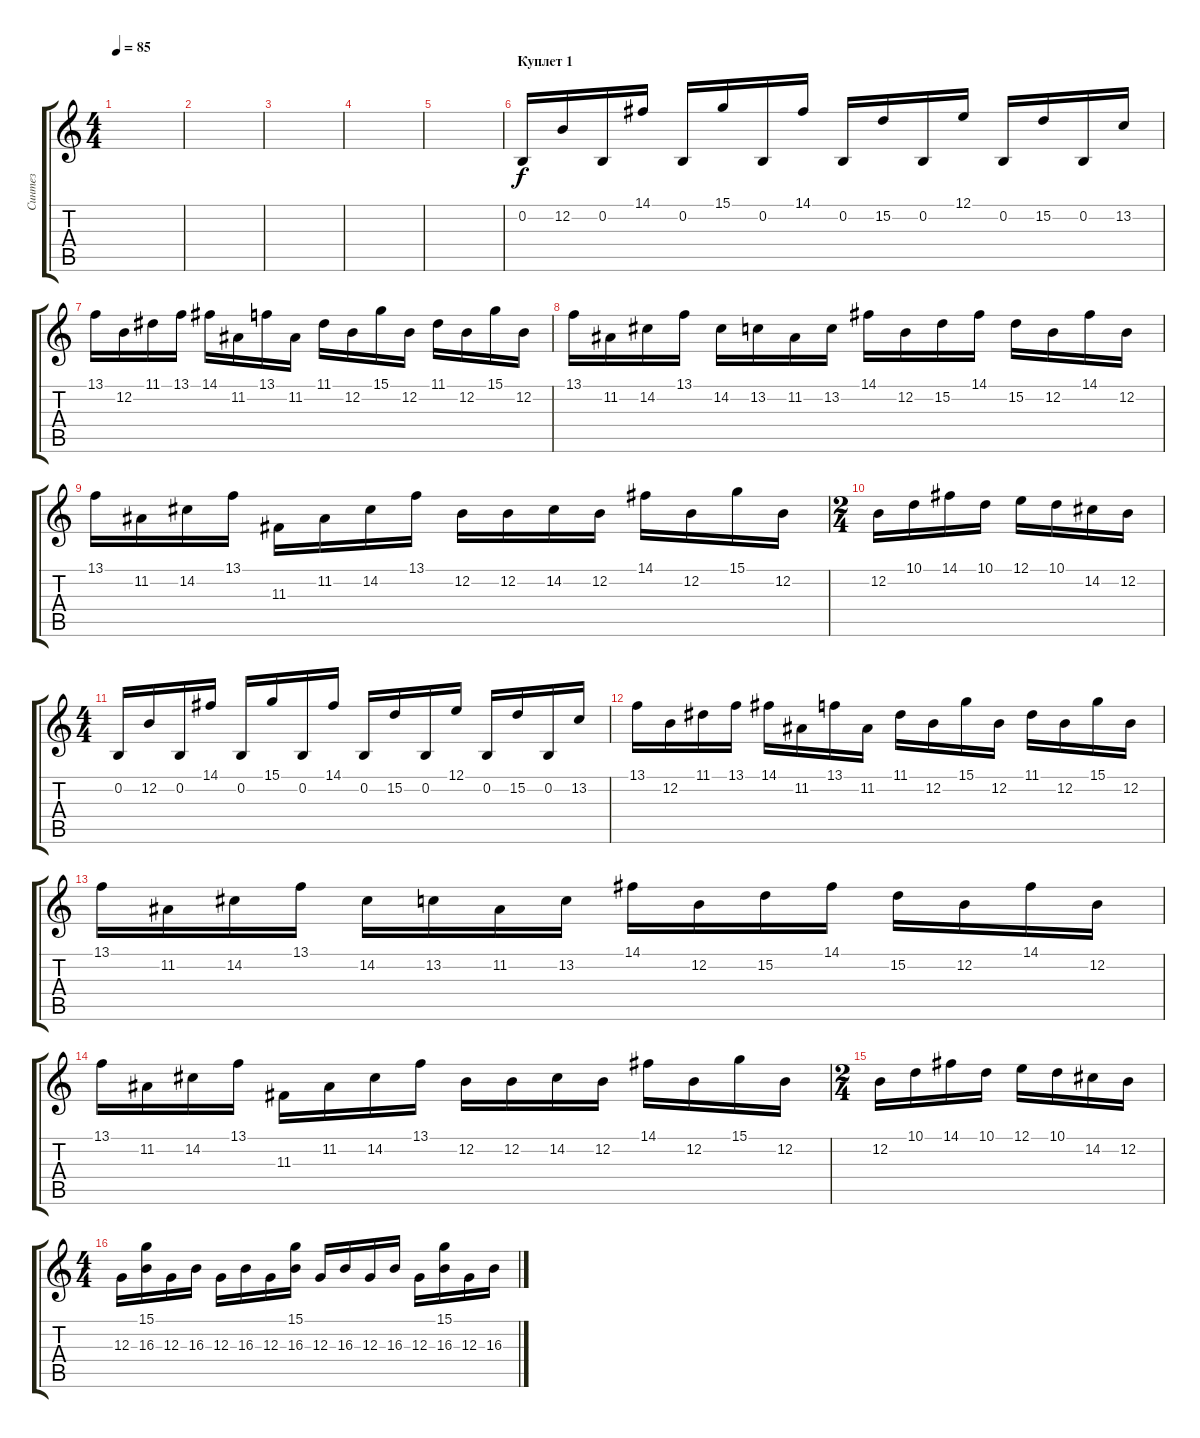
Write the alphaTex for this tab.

\track ("Синтез" "Синтез") {instrument harpsichord}
\staff {score tabs}
\tuning (E4 B3 G3 D3 A2 E2) {hide}
\ts (4 4)
\tempo 85
\clef g2
\ks c
|
|
|
|
|
\section ("" "Куплет 1")
0.2.16{volume 11 instrument harpsichord} 12.2.16 0.2.16 14.1.16 0.2.16 15.1.16 0.2.16 14.1.16 0.2.16 15.2.16 0.2.16 12.1.16 0.2.16 15.2.16 0.2.16 13.2.16 |
13.1.16 12.2.16 11.1.16 13.1.16 14.1.16 11.2.16 13.1.16 11.2.16 11.1.16 12.2.16 15.1.16 12.2.16 11.1.16 12.2.16 15.1.16 12.2.16 |
13.1.16 11.2.16 14.2.16 13.1.16 14.2.16 13.2.16 11.2.16 13.2.16 14.1.16 12.2.16 15.2.16 14.1.16 15.2.16 12.2.16 14.1.16 12.2.16 |
13.1.16 11.2.16 14.2.16 13.1.16 11.3.16 11.2.16 14.2.16 13.1.16 12.2.16 12.2.16 14.2.16 12.2.16 14.1.16 12.2.16 15.1.16 12.2.16 |
\ts (2 4)
12.2.16 10.1.16 14.1.16 10.1.16 12.1.16 10.1.16 14.2.16 12.2.16 |
\ts (4 4)
0.2.16{volume 11 instrument harpsichord} 12.2.16 0.2.16 14.1.16 0.2.16 15.1.16 0.2.16 14.1.16 0.2.16 15.2.16 0.2.16 12.1.16 0.2.16 15.2.16 0.2.16 13.2.16 |
13.1.16 12.2.16 11.1.16 13.1.16 14.1.16 11.2.16 13.1.16 11.2.16 11.1.16 12.2.16 15.1.16 12.2.16 11.1.16 12.2.16 15.1.16 12.2.16 |
13.1.16 11.2.16 14.2.16 13.1.16 14.2.16 13.2.16 11.2.16 13.2.16 14.1.16 12.2.16 15.2.16 14.1.16 15.2.16 12.2.16 14.1.16 12.2.16 |
13.1.16 11.2.16 14.2.16 13.1.16 11.3.16 11.2.16 14.2.16 13.1.16 12.2.16 12.2.16 14.2.16 12.2.16 14.1.16 12.2.16 15.1.16 12.2.16 |
\ts (2 4)
12.2.16 10.1.16 14.1.16 10.1.16 12.1.16 10.1.16 14.2.16 12.2.16 |
\ts (4 4)
12.3.16 (15.1 16.3).16 12.3.16 16.3.16 12.3.16 16.3.16 12.3.16 (15.1 16.3).16 12.3.16 16.3.16 12.3.16 16.3.16 12.3.16 (15.1 16.3).16 12.3.16 16.3.16
